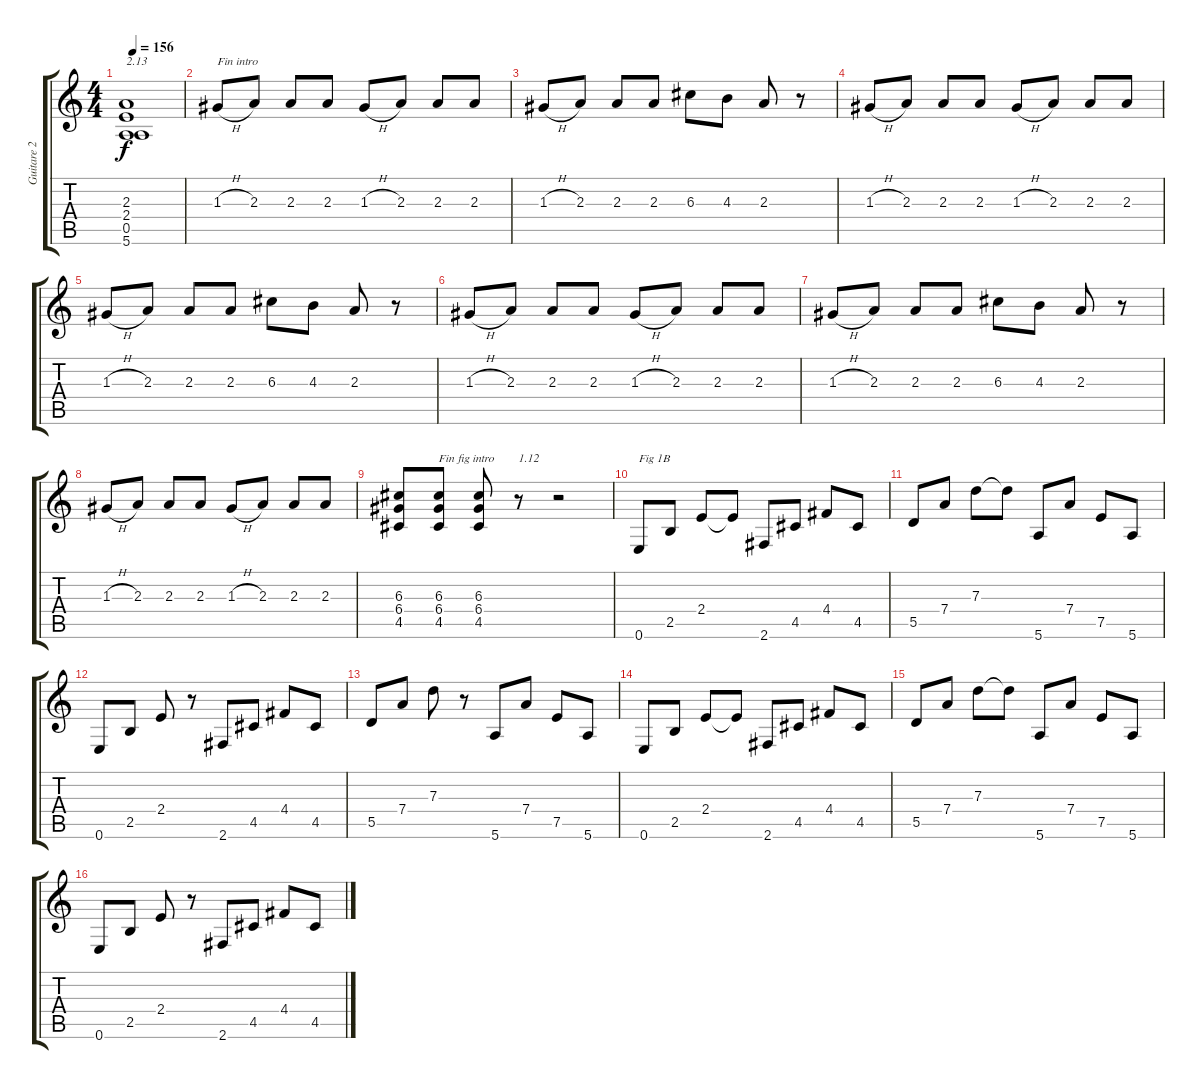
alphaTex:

\track ("Guitare 2" "Guitare 2") {instrument distortionguitar}
\staff {score tabs}
\tuning (E4 B3 G3 D3 A2 E2) {hide}
\ts (4 4)
\tempo 156
\clef g2
\ks c
(2.3{t} 2.4{t} 0.5{t} 5.6{t}).1{txt "2.13" dy f} |
1.3{h}.8{txt "Fin intro"} 2.3.8 2.3.8 2.3.8 1.3{h}.8 2.3.8 2.3.8 2.3.8 |
1.3{h}.8 2.3.8 2.3.8 2.3.8 6.3.8 4.3.8 2.3.8 r.8 |
1.3{h}.8 2.3.8 2.3.8 2.3.8 1.3{h}.8 2.3.8 2.3.8 2.3.8 |
1.3{h}.8 2.3.8 2.3.8 2.3.8 6.3.8 4.3.8 2.3.8 r.8 |
1.3{h}.8 2.3.8 2.3.8 2.3.8 1.3{h}.8 2.3.8 2.3.8 2.3.8 |
1.3{h}.8 2.3.8 2.3.8 2.3.8 6.3.8 4.3.8 2.3.8 r.8 |
1.3{h}.8 2.3.8 2.3.8 2.3.8 1.3{h}.8 2.3.8 2.3.8 2.3.8 |
(6.3 6.4 4.5).8 (6.3 6.4 4.5).8{txt "Fin fig intro"} (6.3 6.4 4.5).8 r.8{txt "1.12"} r.2 |
0.6.8{txt "Fig 1B"} 2.5.8 2.4.8 2.4{t}.8 2.6.8 4.5.8 4.4.8 4.5.8 |
5.5.8 7.4.8 7.3.8 7.3{t}.8 5.6.8 7.4.8 7.5.8 5.6.8 |
0.6.8 2.5.8 2.4.8 r.8 2.6.8 4.5.8 4.4.8 4.5.8 |
5.5.8 7.4.8 7.3.8 r.8 5.6.8 7.4.8 7.5.8 5.6.8 |
0.6.8 2.5.8 2.4.8 2.4{t}.8 2.6.8 4.5.8 4.4.8 4.5.8 |
5.5.8 7.4.8 7.3.8 7.3{t}.8 5.6.8 7.4.8 7.5.8 5.6.8 |
0.6.8 2.5.8 2.4.8 r.8 2.6.8 4.5.8 4.4.8 4.5.8
